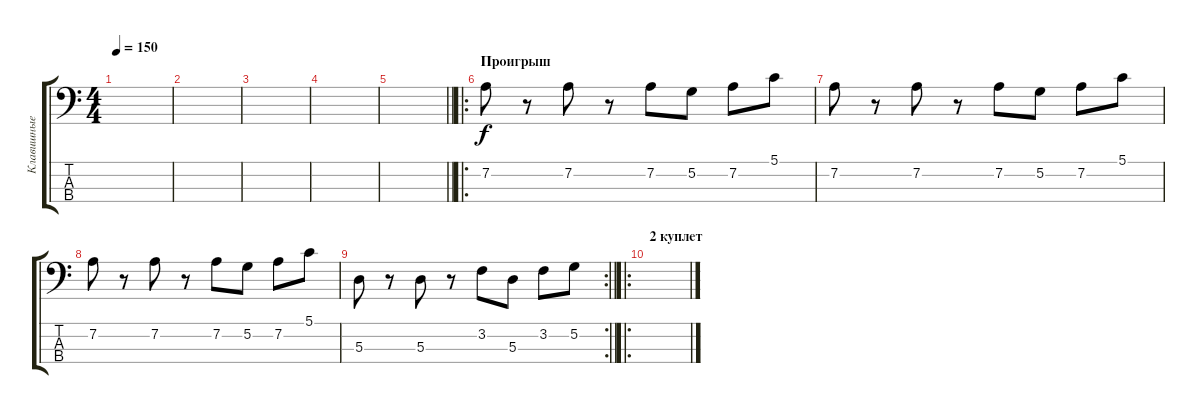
\track ("Клавишные 4" "Клавишные ") {instrument synthbass1}
\staff {score tabs}
\tuning (G2 D2 A1 E1) {hide}
\ts (4 4)
\tempo 150
\clef f4
\ks c
|
|
|
|
\barLineRight lightlight
|
\ro
\section ("" "Проигрыш")
7.2.8 r.8 7.2.8 r.8 7.2.8 5.2.8 7.2.8 5.1.8 |
7.2.8 r.8 7.2.8 r.8 7.2.8 5.2.8 7.2.8 5.1.8 |
7.2.8 r.8 7.2.8 r.8 7.2.8 5.2.8 7.2.8 5.1.8 |
\rc 2
\barLineRight lightlight
5.3.8 r.8 5.3.8 r.8 3.2.8 5.3.8 3.2.8 5.2.8 |
\ro
\section ("" "2 куплет")
